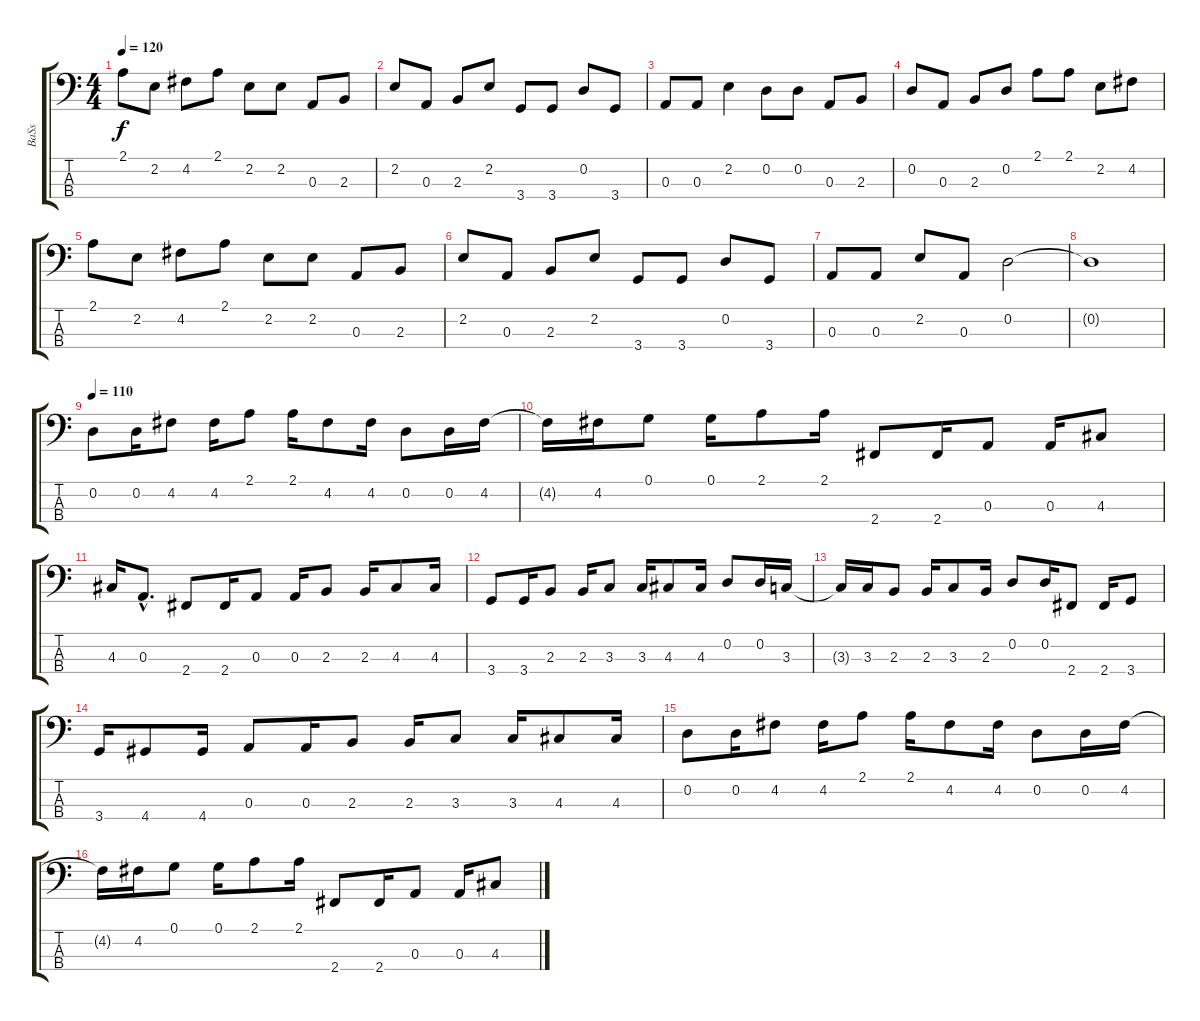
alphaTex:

\track ("BaSs" "BaSs") {instrument electricbassfinger}
\staff {score tabs}
\tuning (G2 D2 A1 E1) {hide}
\ts (4 4)
\tempo 120
\clef f4
\ks c
2.1.8{dy f} 2.2.8 4.2.8 2.1.8 2.2.8 2.2.8 0.3.8 2.3.8 |
2.2.8 0.3.8 2.3.8 2.2.8 3.4.8 3.4.8 0.2.8 3.4.8 |
0.3.8 0.3.8 2.2.4 0.2.8 0.2.8 0.3.8 2.3.8 |
0.2.8 0.3.8 2.3.8 0.2.8 2.1.8 2.1.8 2.2.8 4.2.8 |
2.1.8 2.2.8 4.2.8 2.1.8 2.2.8 2.2.8 0.3.8 2.3.8 |
2.2.8 0.3.8 2.3.8 2.2.8 3.4.8 3.4.8 0.2.8 3.4.8 |
0.3.8 0.3.8 2.2.8 0.3.8 0.2.2 |
0.2{t}.1 |
\tempo 110
0.2.8 0.2.16 4.2.8 4.2.16 2.1.8 2.1.16 4.2.8 4.2.16 0.2.8 0.2.16 4.2.16 |
4.2{t}.16 4.2.16 0.1.8 0.1.16 2.1.8 2.1.16 2.4.8 2.4.16 0.3.8 0.3.16 4.3.8 |
4.3.16 0.3{hac}.8{d} 2.4.8 2.4.16 0.3.8 0.3.16 2.3.8 2.3.16 4.3.8 4.3.16 |
3.4.8 3.4.16 2.3.8 2.3.16 3.3.8 3.3.16 4.3.8 4.3.16 0.2.8 0.2.16 3.3.16 |
3.3{t}.16 3.3.16 2.3.8 2.3.16 3.3.8 2.3.16 0.2.8 0.2.16 2.4.8 2.4.16 3.4.8 |
3.4.16 4.4.8 4.4.16 0.3.8 0.3.16 2.3.8 2.3.16 3.3.8 3.3.16 4.3.8 4.3.16 |
0.2.8 0.2.16 4.2.8 4.2.16 2.1.8 2.1.16 4.2.8 4.2.16 0.2.8 0.2.16 4.2.16 |
4.2{t}.16 4.2.16 0.1.8 0.1.16 2.1.8 2.1.16 2.4.8 2.4.16 0.3.8 0.3.16 4.3.8
